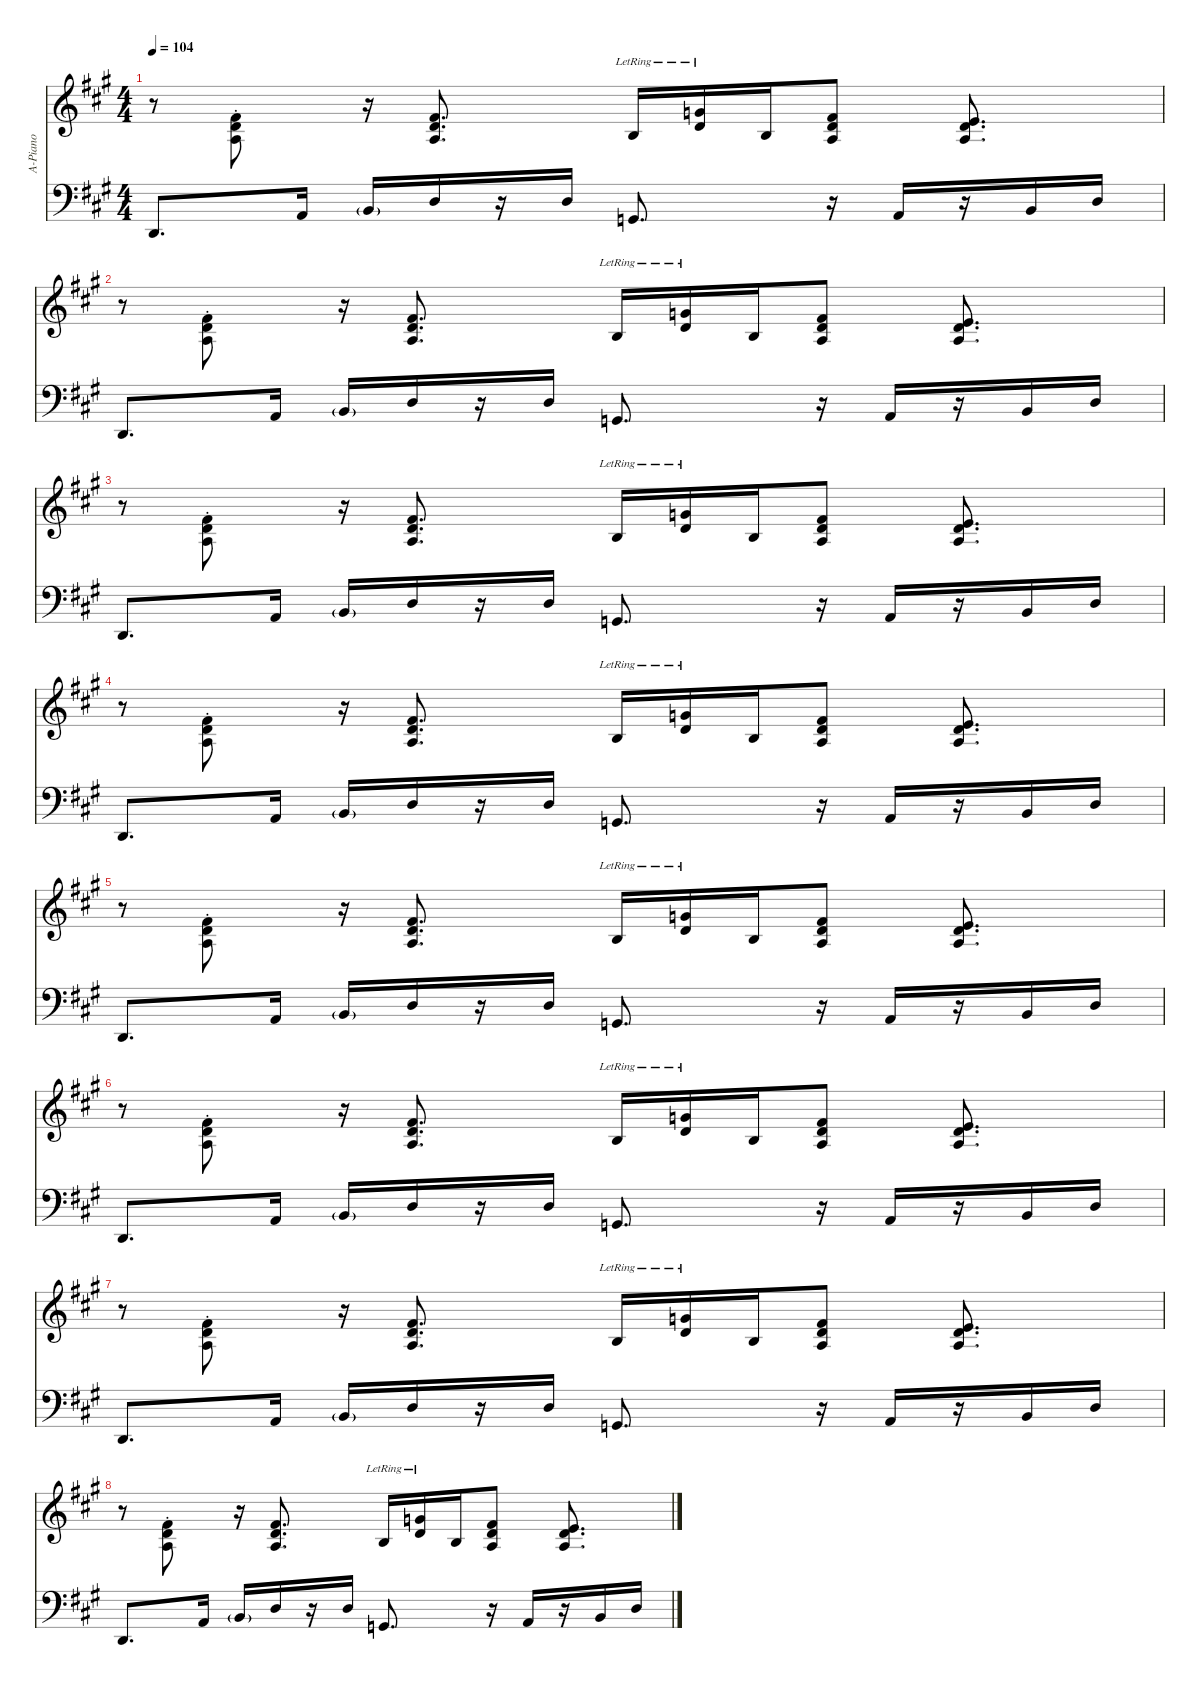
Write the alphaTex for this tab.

\hideDynamics
\bracketExtendMode nobrackets
\otherSystemsTrackNameOrientation horizontal
\track ("Acoustic Piano" "A-Piano") {defaultSystemsLayout 4 instrument acousticgrandpiano}
\staff {score}
\tuning (E4 B3 G3 D3 A2 E2)
\ts (4 4)
\tempo 104
\clef g2
\ks a
r.8{dy pp beam Down} (7.2{st acc #} 7.3{st acc forcenatural} 7.4{acc forcenatural}).8{beam Up} r.16{beam Up} (7.2{acc #} 7.3{acc forcenatural} 7.4{acc forcenatural}).8{d beam Up} 0.2{lr acc forcenatural}.16{beam Up} (12.3{lr acc forcenatural} 12.4{lr acc forcenatural}).16{beam Up} 0.2{acc forcenatural}.16{beam Up} (2.1{acc #} 3.2{acc forcenatural} 2.3{acc forcenatural}).8{beam Up} (0.1{acc forcenatural} 3.2{acc forcenatural} 2.3{acc forcenatural}).8{d beam Up} |
r.8{beam Down} (7.2{st acc #} 7.3{st acc forcenatural} 7.4{acc forcenatural}).8{beam Up} r.16{beam Up} (7.2{acc #} 7.3{acc forcenatural} 7.4{acc forcenatural}).8{d beam Up} 0.2{lr acc forcenatural}.16{beam Up} (12.3{lr acc forcenatural} 12.4{lr acc forcenatural}).16{beam Up} 0.2{acc forcenatural}.16{beam Up} (2.1{acc #} 3.2{acc forcenatural} 2.3{acc forcenatural}).8{beam Up} (0.1{acc forcenatural} 3.2{acc forcenatural} 2.3{acc forcenatural}).8{d beam Up} |
r.8{beam Down} (7.2{st acc #} 7.3{st acc forcenatural} 7.4{acc forcenatural}).8{beam Up} r.16{beam Up} (7.2{acc #} 7.3{acc forcenatural} 7.4{acc forcenatural}).8{d beam Up} 0.2{lr acc forcenatural}.16{beam Up} (12.3{lr acc forcenatural} 12.4{lr acc forcenatural}).16{beam Up} 0.2{acc forcenatural}.16{beam Up} (2.1{acc #} 3.2{acc forcenatural} 2.3{acc forcenatural}).8{beam Up} (0.1{acc forcenatural} 3.2{acc forcenatural} 2.3{acc forcenatural}).8{d beam Up} |
r.8{beam Down} (7.2{st acc #} 7.3{st acc forcenatural} 7.4{acc forcenatural}).8{beam Up} r.16{beam Up} (7.2{acc #} 7.3{acc forcenatural} 7.4{acc forcenatural}).8{d beam Up} 0.2{lr acc forcenatural}.16{beam Up} (12.3{lr acc forcenatural} 12.4{lr acc forcenatural}).16{beam Up} 0.2{acc forcenatural}.16{beam Up} (2.1{acc #} 3.2{acc forcenatural} 2.3{acc forcenatural}).8{beam Up} (0.1{acc forcenatural} 3.2{acc forcenatural} 2.3{acc forcenatural}).8{d beam Up} |
r.8{beam Down} (7.2{st acc #} 7.3{st acc forcenatural} 7.4{acc forcenatural}).8{beam Up} r.16{beam Up} (7.2{acc #} 7.3{acc forcenatural} 7.4{acc forcenatural}).8{d beam Up} 0.2{lr acc forcenatural}.16{beam Up} (12.3{lr acc forcenatural} 12.4{lr acc forcenatural}).16{beam Up} 0.2{acc forcenatural}.16{beam Up} (2.1{acc #} 3.2{acc forcenatural} 2.3{acc forcenatural}).8{beam Up} (0.1{acc forcenatural} 3.2{acc forcenatural} 2.3{acc forcenatural}).8{d beam Up} |
r.8{beam Down} (7.2{st acc #} 7.3{st acc forcenatural} 7.4{acc forcenatural}).8{beam Up} r.16{beam Up} (7.2{acc #} 7.3{acc forcenatural} 7.4{acc forcenatural}).8{d beam Up} 0.2{lr acc forcenatural}.16{beam Up} (12.3{lr acc forcenatural} 12.4{lr acc forcenatural}).16{beam Up} 0.2{acc forcenatural}.16{beam Up} (2.1{acc #} 3.2{acc forcenatural} 2.3{acc forcenatural}).8{beam Up} (0.1{acc forcenatural} 3.2{acc forcenatural} 2.3{acc forcenatural}).8{d beam Up} |
r.8{beam Down} (7.2{st acc #} 7.3{st acc forcenatural} 7.4{acc forcenatural}).8{beam Up} r.16{beam Up} (7.2{acc #} 7.3{acc forcenatural} 7.4{acc forcenatural}).8{d beam Up} 0.2{lr acc forcenatural}.16{beam Up} (12.3{lr acc forcenatural} 12.4{lr acc forcenatural}).16{beam Up} 0.2{acc forcenatural}.16{beam Up} (2.1{acc #} 3.2{acc forcenatural} 2.3{acc forcenatural}).8{beam Up} (0.1{acc forcenatural} 3.2{acc forcenatural} 2.3{acc forcenatural}).8{d beam Up} |
r.8{beam Down} (7.2{st acc #} 7.3{st acc forcenatural} 7.4{acc forcenatural}).8{beam Up} r.16{beam Up} (7.2{acc #} 7.3{acc forcenatural} 7.4{acc forcenatural}).8{d beam Up} 0.2{lr acc forcenatural}.16{beam Up} (12.3{lr acc forcenatural} 12.4{lr acc forcenatural}).16{beam Up} 0.2{acc forcenatural}.16{beam Up} (2.1{acc #} 3.2{acc forcenatural} 2.3{acc forcenatural}).8{beam Up} (0.1{acc forcenatural} 3.2{acc forcenatural} 2.3{acc forcenatural}).8{d beam Up}
\staff {score}
\tuning (E4 B3 G3 D3 A2 E2)
\clef f4
\ottava regular
\simile none
\ks a
-2.6{acc forcenatural}.8{d dy pp beam Up} 0.5{acc forcenatural}.16{beam Up} 2.5{g acc forcenatural}.16{beam Up} 5.5{acc forcenatural}.16{beam Up} r.16{beam Up} 5.5{acc forcenatural}.16{beam Up} 3.6{acc forcenatural}.8{d beam Up} r.16{beam Up} 0.5{acc forcenatural}.16{beam Up} r.16{beam Up} 2.5{acc forcenatural}.16{beam Up} 0.4{acc forcenatural}.16{beam Up} |
-2.6{acc forcenatural}.8{d beam Up} 0.5{acc forcenatural}.16{beam Up} 2.5{g acc forcenatural}.16{beam Up} 5.5{acc forcenatural}.16{beam Up} r.16{beam Up} 5.5{acc forcenatural}.16{beam Up} 3.6{acc forcenatural}.8{d beam Up} r.16{beam Up} 0.5{acc forcenatural}.16{beam Up} r.16{beam Up} 2.5{acc forcenatural}.16{beam Up} 0.4{acc forcenatural}.16{beam Up} |
-2.6{acc forcenatural}.8{d beam Up} 0.5{acc forcenatural}.16{beam Up} 2.5{g acc forcenatural}.16{beam Up} 5.5{acc forcenatural}.16{beam Up} r.16{beam Up} 5.5{acc forcenatural}.16{beam Up} 3.6{acc forcenatural}.8{d beam Up} r.16{beam Up} 0.5{acc forcenatural}.16{beam Up} r.16{beam Up} 2.5{acc forcenatural}.16{beam Up} 0.4{acc forcenatural}.16{beam Up} |
-2.6{acc forcenatural}.8{d beam Up} 0.5{acc forcenatural}.16{beam Up} 2.5{g acc forcenatural}.16{beam Up} 5.5{acc forcenatural}.16{beam Up} r.16{beam Up} 5.5{acc forcenatural}.16{beam Up} 3.6{acc forcenatural}.8{d beam Up} r.16{beam Up} 0.5{acc forcenatural}.16{beam Up} r.16{beam Up} 2.5{acc forcenatural}.16{beam Up} 0.4{acc forcenatural}.16{beam Up} |
-2.6{acc forcenatural}.8{d beam Up} 0.5{acc forcenatural}.16{beam Up} 2.5{g acc forcenatural}.16{beam Up} 5.5{acc forcenatural}.16{beam Up} r.16{beam Up} 5.5{acc forcenatural}.16{beam Up} 3.6{acc forcenatural}.8{d beam Up} r.16{beam Up} 0.5{acc forcenatural}.16{beam Up} r.16{beam Up} 2.5{acc forcenatural}.16{beam Up} 0.4{acc forcenatural}.16{beam Up} |
-2.6{acc forcenatural}.8{d beam Up} 0.5{acc forcenatural}.16{beam Up} 2.5{g acc forcenatural}.16{beam Up} 5.5{acc forcenatural}.16{beam Up} r.16{beam Up} 5.5{acc forcenatural}.16{beam Up} 3.6{acc forcenatural}.8{d beam Up} r.16{beam Up} 0.5{acc forcenatural}.16{beam Up} r.16{beam Up} 2.5{acc forcenatural}.16{beam Up} 0.4{acc forcenatural}.16{beam Up} |
-2.6{acc forcenatural}.8{d beam Up} 0.5{acc forcenatural}.16{beam Up} 2.5{g acc forcenatural}.16{beam Up} 5.5{acc forcenatural}.16{beam Up} r.16{beam Up} 5.5{acc forcenatural}.16{beam Up} 3.6{acc forcenatural}.8{d beam Up} r.16{beam Up} 0.5{acc forcenatural}.16{beam Up} r.16{beam Up} 2.5{acc forcenatural}.16{beam Up} 0.4{acc forcenatural}.16{beam Up} |
-2.6{acc forcenatural}.8{d beam Up} 0.5{acc forcenatural}.16{beam Up} 2.5{g acc forcenatural}.16{beam Up} 5.5{acc forcenatural}.16{beam Up} r.16{beam Up} 5.5{acc forcenatural}.16{beam Up} 3.6{acc forcenatural}.8{d beam Up} r.16{beam Up} 0.5{acc forcenatural}.16{beam Up} r.16{beam Up} 2.5{acc forcenatural}.16{beam Up} 0.4{acc forcenatural}.16{beam Up}
